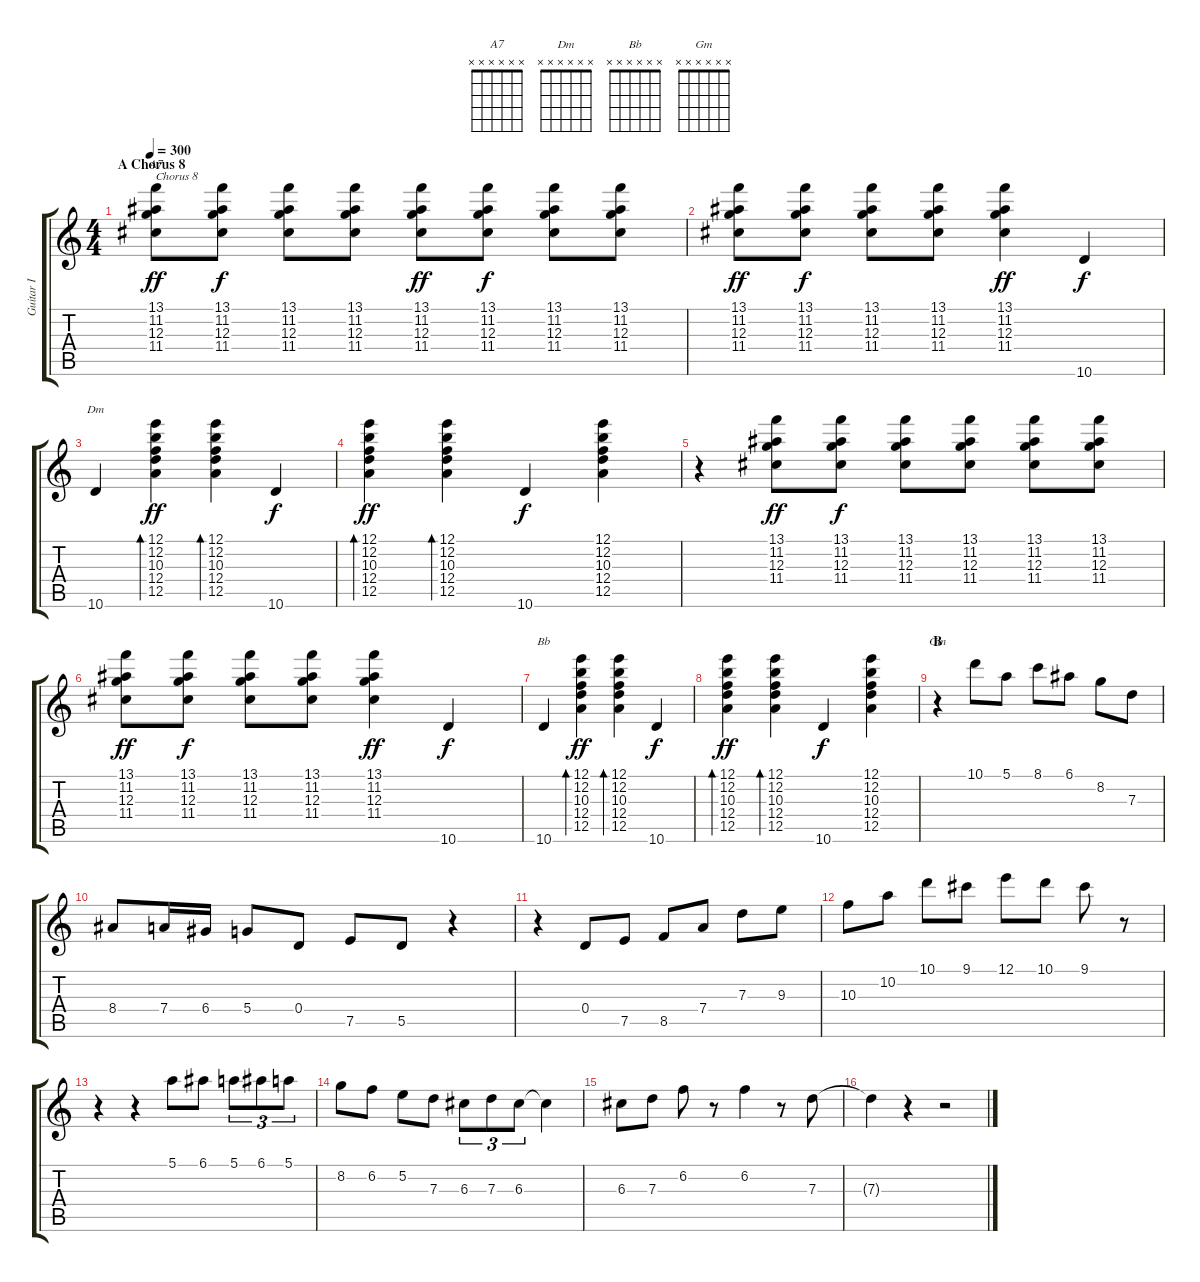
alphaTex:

\track ("Guitar I" "Guitar I") {instrument acousticguitarsteel}
\staff {score tabs}
\tuning (E4 B3 G3 D3 A2 E2) {hide}
\chord ("A7" x x x x x x) {firstfret 0}
\chord ("Dm" x x x x x x) {firstfret 0}
\chord ("Bb" x x x x x x) {firstfret 0}
\chord ("Gm" x x x x x x) {firstfret 0}
\ts (4 4)
\section ("" "A Chorus 8")
\tempo 300
\clef g2
\ks c
(13.1 11.2 12.3 11.4).8{ch "A7" txt "Chorus 8" dy ff} (13.1 11.2 12.3 11.4).8{dy f} (13.1 11.2 12.3 11.4).8 (13.1 11.2 12.3 11.4).8 (13.1 11.2 12.3 11.4).8{dy ff} (13.1 11.2 12.3 11.4).8{dy f} (13.1 11.2 12.3 11.4).8 (13.1 11.2 12.3 11.4).8 |
(13.1 11.2 12.3 11.4).8{dy ff} (13.1 11.2 12.3 11.4).8{dy f} (13.1 11.2 12.3 11.4).8 (13.1 11.2 12.3 11.4).8 (13.1 11.2 12.3 11.4).4{dy ff} 10.6.4{dy f} |
10.6.4{ch "Dm"} (12.1 12.2 10.3 12.4 12.5).4{bd 480 dy ff} (12.1 12.2 10.3 12.4 12.5).4{bd 480} 10.6.4{dy f} |
(12.1 12.2 10.3 12.4 12.5).4{bd 480 dy ff} (12.1 12.2 10.3 12.4 12.5).4{bd 480} 10.6.4{dy f} (12.1 12.2 10.3 12.4 12.5).4 |
r.4 (13.1 11.2 12.3 11.4).8{dy ff} (13.1 11.2 12.3 11.4).8{dy f} (13.1 11.2 12.3 11.4).8 (13.1 11.2 12.3 11.4).8 (13.1 11.2 12.3 11.4).8 (13.1 11.2 12.3 11.4).8 |
(13.1 11.2 12.3 11.4).8{dy ff} (13.1 11.2 12.3 11.4).8{dy f} (13.1 11.2 12.3 11.4).8 (13.1 11.2 12.3 11.4).8 (13.1 11.2 12.3 11.4).4{dy ff} 10.6.4{dy f} |
10.6.4{ch "Bb"} (12.1 12.2 10.3 12.4 12.5).4{bd 480 dy ff} (12.1 12.2 10.3 12.4 12.5).4{bd 480} 10.6.4{dy f} |
(12.1 12.2 10.3 12.4 12.5).4{bd 480 dy ff} (12.1 12.2 10.3 12.4 12.5).4{bd 480} 10.6.4{dy f} (12.1 12.2 10.3 12.4 12.5).4 |
\section ("" "B")
r.4{ch "Gm"} 10.1.8 5.1.8 8.1.8 6.1.8 8.2.8 7.3.8 |
8.4.8 7.4.16 6.4.16 5.4.8 0.4.8 7.5.8 5.5.8 r.4 |
r.4 0.4.8 7.5.8 8.5.8 7.4.8 7.3.8 9.3.8 |
10.3.8 10.2.8 10.1.8 9.1.8 12.1.8 10.1.8 9.1.8 r.8 |
r.4 r.4 5.1.8 6.1.8 5.1.8{tu (3 2)} 6.1.8{tu (3 2)} 5.1.8{tu (3 2)} |
8.2.8 6.2.8 5.2.8 7.3.8 6.3.8{tu (3 2)} 7.3.8{tu (3 2)} 6.3.8{tu (3 2)} 6.3{t}.4 |
6.3.8 7.3.8 6.2.8 r.8 6.2.4 r.8 7.3.8 |
7.3{t}.4 r.4 r.2
